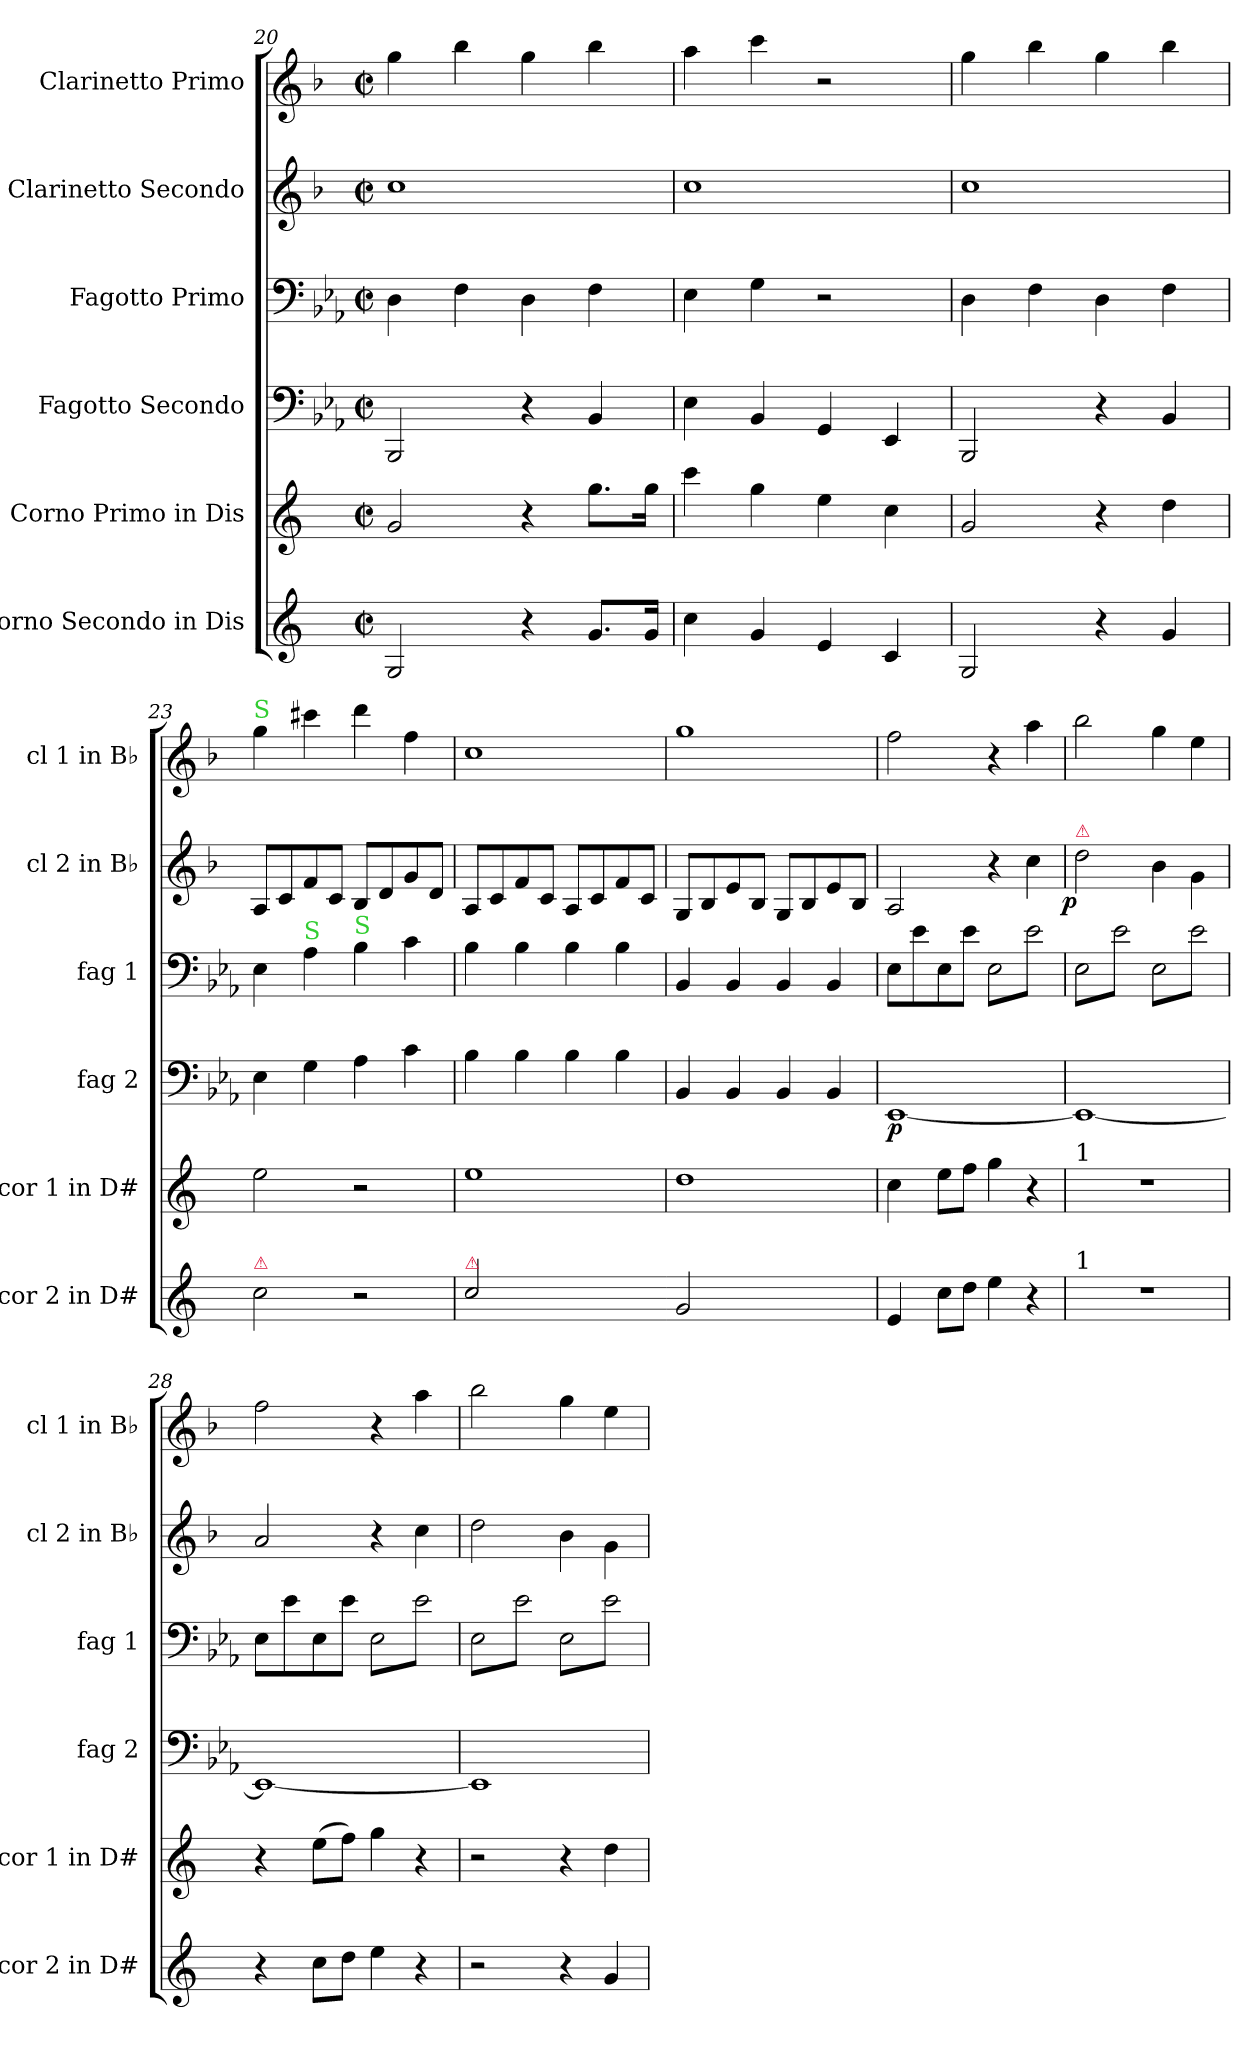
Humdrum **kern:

**kern	**kern	**kern	**dynam	**kern	**kern	**dynam	**kern
*part6	*part5	*part4	*part4	*part3	*part2	*part2	*part1
*staff6	*staff5	*staff4	*staff4	*staff3	*staff2	*staff2	*staff1
*I"Corno Secondo in Dis	*I"Corno Primo in Dis	*I"Fagotto Secondo	*	*I"Fagotto Primo	*I"Clarinetto Secondo	*	*I"Clarinetto Primo
*I'cor 2 in D#	*I'cor 1 in D#	*I'fag 2	*	*I'fag 1	*I'cl 2 in B♭	*	*I'cl 1 in B♭
*clefG2	*clefG2	*clefF4	*	*clefF4	*clefG2	*	*clefG2
*ITrd5c9	*ITrd5c9	*	*	*	*ITrd1c2	*	*ITrd1c2
*k[b-e-a-]	*k[b-e-a-]	*k[b-e-a-]	*	*k[b-e-a-]	*k[b-e-a-]	*	*k[b-e-a-]
*M2/2	*M2/2	*M2/2	*	*M2/2	*M2/2	*	*M2/2
*met(c|)	*met(c|)	*met(c|)	*	*met(c|)	*met(c|)	*	*met(c|)
=20	=20	=20	=20	=20	=20	=20	=20
2BB-/	2B-/	2BBB-/	.	4D\	1b-\	.	4ff\
.	.	.	.	4F\	.	.	4aa-\
4r	4r	4r	.	4D\	.	.	4ff\
8.B-/L	8.b-\L	4BB-/	.	4F\	.	.	4aa-\
16B-/Jk	16b-\Jk	.	.	.	.	.	.
=21	=21	=21	=21	=21	=21	=21	=21
4e-\	4ee-\	4E-\	.	4E-\	1b-\	.	4gg\
4B-/	4b-\	4BB-/	.	4G\	.	.	4bb-\
4G/	4g\	4GG/	.	2r	.	.	2r
4E-/	4e-\	4EE-/	.	.	.	.	.
=22	=22	=22	=22	=22	=22	=22	=22
2BB-/	2B-/	2BBB-/	.	4D\	1b-\	.	4ff\
.	.	.	.	4F\	.	.	4aa-\
4r	4r	4r	.	4D\	.	.	4ff\
4B-/	4f\	4BB-/	.	4F\	.	.	4aa-\
=23	=23	=23	=23	=23	=23	=23	=23
!	!	!	!	!	!	!	!LO:TX:a:color=limegreen:t=S
!LO:TX:a:color=crimson:t=⚠	!	!	!	!	!	!	!
2e-\	2g\	4E-\	.	4E-\	8G/L	.	4ff\
.	.	.	.	.	8B-/	.	.
!	!	!	!	!LO:TX:a:color=limegreen:t=S	!	!	!
.	.	4G\	.	4A-\	8e-/	.	4bbn\
.	.	.	.	.	8B-/J	.	.
!	!	!	!	!LO:TX:a:color=limegreen:t=S	!	!	!
2r	2r	4A-\	.	4B-\	8A-/L	.	4ccc\
.	.	.	.	.	8c/	.	.
.	.	4c\	.	4c\	8f/	.	4ee-\
.	.	.	.	.	8c/J	.	.
=24	=24	=24	=24	=24	=24	=24	=24
!LO:TX:a:color=crimson:t=⚠	!	!	!	!	!	!	!
!LO:N:vis=2	!	!	!	!	!	!	!
1e-/	1g/	4B-\	.	4B-\	8G/L	.	1b-\
.	.	.	.	.	8B-/	.	.
.	.	4B-\	.	4B-\	8e-/	.	.
.	.	.	.	.	8B-/J	.	.
.	.	4B-\	.	4B-\	8G/L	.	.
.	.	.	.	.	8B-/	.	.
.	.	4B-\	.	4B-\	8e-/	.	.
.	.	.	.	.	8B-/J	.	.
=25-	=25	=25	=25	=25	=25	=25	=25
!LO:N:vis=2	!	!	!	!	!	!	!
1B-/	1f/	4BB-/	.	4BB-/	8F/L	.	1ff\
.	.	.	.	.	8A-/	.	.
.	.	4BB-/	.	4BB-/	8d/	.	.
.	.	.	.	.	8A-/J	.	.
.	.	4BB-/	.	4BB-/	8F/L	.	.
.	.	.	.	.	8A-/	.	.
.	.	4BB-/	.	4BB-/	8d/	.	.
.	.	.	.	.	8A-/J	.	.
=26	=26	=26	=26	=26	=26	=26	=26
4G/	4e-\	[1EE-/	p	8E-\L	2G/	.	2ee-\
.	.	.	.	8e-\	.	.	.
8e-\L	8g\L	.	.	8E-\	.	.	.
8f\J	8a-\J	.	.	8e-\J	.	.	.
!	!	!	!	!LO:TX:a:color=crimson:t=⚠	!	!	!
*	*	*	*	*tremolo	*	*	*
4g\	4b-\	.	.	8E-\L	4r	.	4r
.	.	.	.	8e-\	.	.	.
4r	4r	.	.	8E-\	4b-\	.	4gg\
.	.	.	.	8e-\J	.	.	.
=27	=27	=27	=27	=27	=27	=27	=27
!	!	!	!	!	!LO:TX:a:color=crimson:t=⚠	!	!
!	!LO:TX:a:t=1	!	!	!	!	!	!
!LO:TX:a:t=1	!	!	!	!	!	!	!
!	!	!	!	!	!	!LO:DY:rj	!
1r	1r	1EE-/_	.	8E-\L	2cc\	p	2aa-\
.	.	.	.	8e-\	.	.	.
.	.	.	.	8E-\	.	.	.
.	.	.	.	8e-\J	.	.	.
.	.	.	.	8E-\L	4a-\	.	4ff\
.	.	.	.	8e-\	.	.	.
.	.	.	.	8E-\	4f\	.	4dd\
.	.	.	.	8e-\J	.	.	.
*	*	*	*	*Xtremolo	*	*	*
=28	=28	=28	=28	=28	=28	=28	=28
4r	4r	1EE-/_	.	8E-\L	2g/	.	2ee-\
.	.	.	.	8e-\	.	.	.
8e-\L	(8g\L	.	.	8E-\	.	.	.
8f\J	8a-\J)	.	.	8e-\J	.	.	.
*	*	*	*	*tremolo	*	*	*
4g\	4b-\	.	.	8E-\L	4r	.	4r
.	.	.	.	8e-\	.	.	.
4r	4r	.	.	8E-\	4b-\	.	4gg\
.	.	.	.	8e-\J	.	.	.
=29	=29	=29	=29	=29	=29	=29	=29
2r	2r	1EE-/]	.	8E-\L	2cc\	.	2aa-\
.	.	.	.	8e-\	.	.	.
.	.	.	.	8E-\	.	.	.
.	.	.	.	8e-\J	.	.	.
4r	4r	.	.	8E-\L	4a-\	.	4ff\
.	.	.	.	8e-\	.	.	.
4B-/	4f\	.	.	8E-\	4f\	.	4dd\
.	.	.	.	8e-\J	.	.	.
*	*	*	*	*Xtremolo	*	*	*
.	.	.	.	.	.	.	.
.	.	.	.	.	.	.	.
=	=	=	=	=	=	=	=
*-	*-	*-	*-	*-	*-	*-	*-
